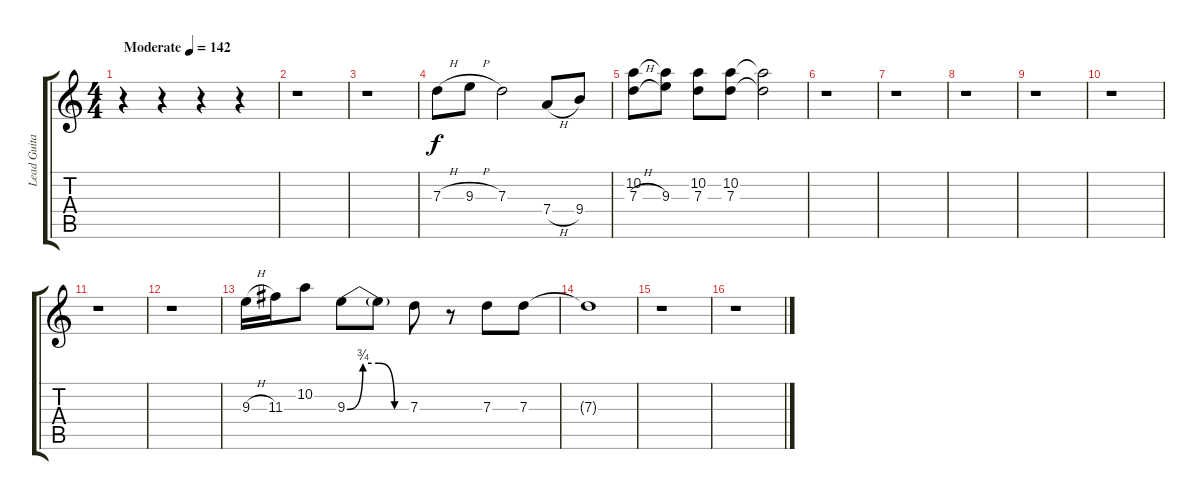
\track ("Lead Guitar 2" "Lead Guita") {instrument electricguitarjazz}
\staff {score tabs}
\tuning (E4 B3 G3 D3 A2 E2) {hide}
\ts (4 4)
\tempo (142 "Moderate")
\clef g2
\ks c
r.4{dy f instrument electricguitarjazz} r.4 r.4 r.4 |
r.1 |
r.1 |
7.3{h}.8 9.3{h}.8 7.3.2 7.4{h}.8 9.4.8 |
(10.2 7.3{h}).8 (10.2{t} 9.3).8 (10.2 7.3).8 (10.2 7.3).8 (10.2{t} 7.3{t}).2 |
r.1 |
r.1 |
r.1 |
r.1 |
r.1 |
r.1 |
r.1 |
9.3{h}.16 11.3.16 10.2.8 9.3{be (custom 0 0 15 3 30 3 45 0 60 0)}.8 9.3{t}.8 7.3.8 r.8 7.3.8 7.3.8 |
7.3{t}.1 |
r.1 |
r.1
